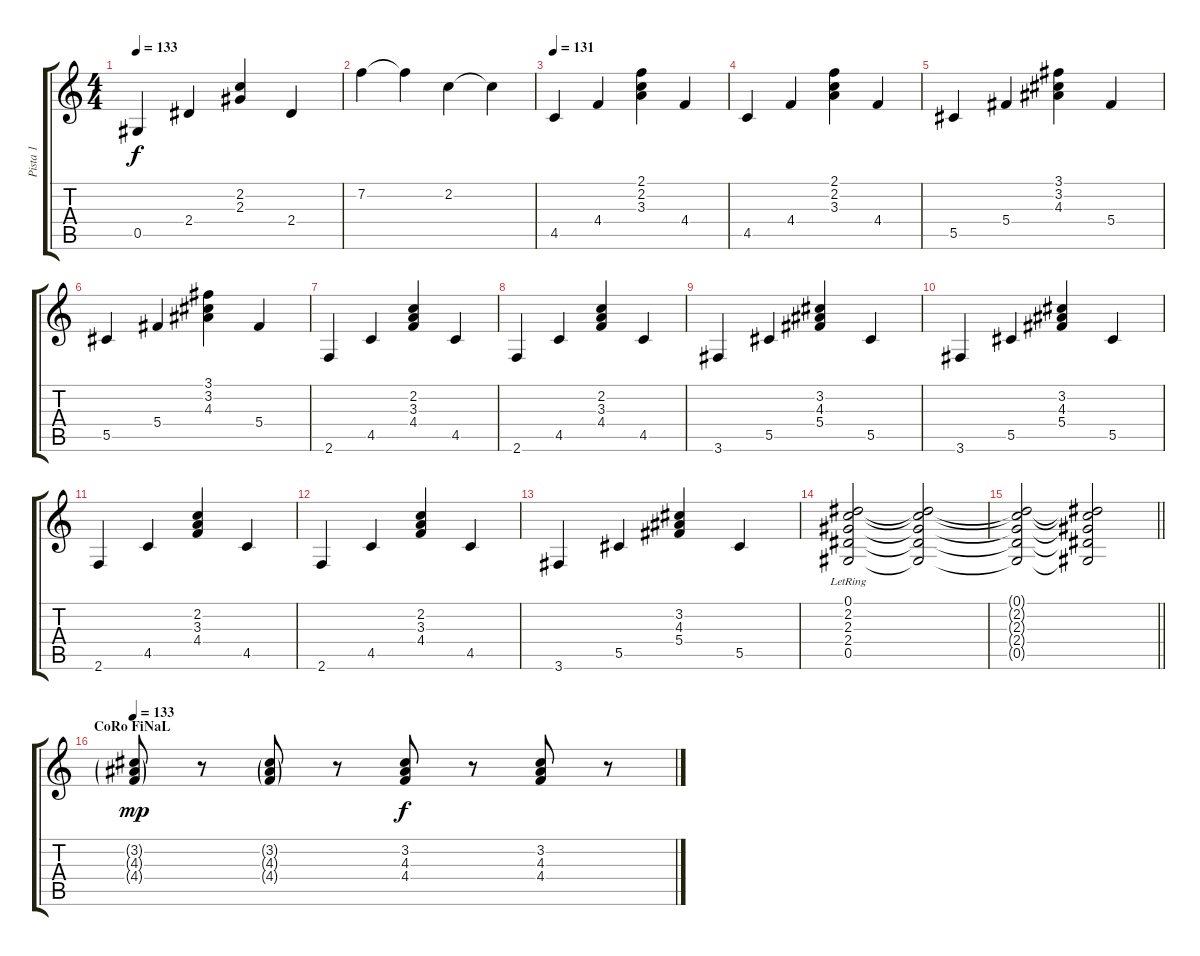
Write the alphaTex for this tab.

\track ("Pista 1" "Pista 1") {instrument acousticguitarsteel}
\staff {score tabs}
\tuning (Eb4 Bb3 Gb3 Db3 Ab2 Eb2) {hide}
\ts (4 4)
\tempo 133
\clef g2
\ks c
0.5.4{dy f} 2.4.4 (2.2 2.3).4 2.4.4 |
7.2.4 7.2{t}.4 2.2.4 2.2{t}.4 |
\tempo 131
4.5.4 4.4.4 (2.1 2.2 3.3).4 4.4.4 |
4.5.4 4.4.4 (2.1 2.2 3.3).4 4.4.4 |
5.5.4 5.4.4 (3.1 3.2 4.3).4 5.4.4 |
5.5.4 5.4.4 (3.1 3.2 4.3).4 5.4.4 |
2.6.4 4.5.4 (2.2 3.3 4.4).4 4.5.4 |
2.6.4 4.5.4 (2.2 3.3 4.4).4 4.5.4 |
3.6.4 5.5.4 (3.2 4.3 5.4).4 5.5.4 |
3.6.4 5.5.4 (3.2 4.3 5.4).4 5.5.4 |
2.6.4 4.5.4 (2.2 3.3 4.4).4 4.5.4 |
2.6.4 4.5.4 (2.2 3.3 4.4).4 4.5.4 |
3.6.4 5.5.4 (3.2 4.3 5.4).4 5.5.4 |
(0.1 2.2 2.3 2.4 0.5{lr}).2 (0.1{t} 2.2{t} 2.3{t} 2.4{t} 0.5{t}).2 |
\barLineRight lightlight
(0.1{t} 2.2{t} 2.3{t} 2.4{t} 0.5{t}).2 (0.1{t} 2.2{t} 2.3{t} 2.4{t} 0.5{t}).2 |
\section ("" "CoRo FiNaL")
\tempo 133
(3.2{g} 4.3{g} 4.4{g}).8{dy mp} r.8 (3.2{g} 4.3{g} 4.4{g}).8 r.8 (3.2 4.3 4.4).8{dy f} r.8 (3.2 4.3 4.4).8 r.8
